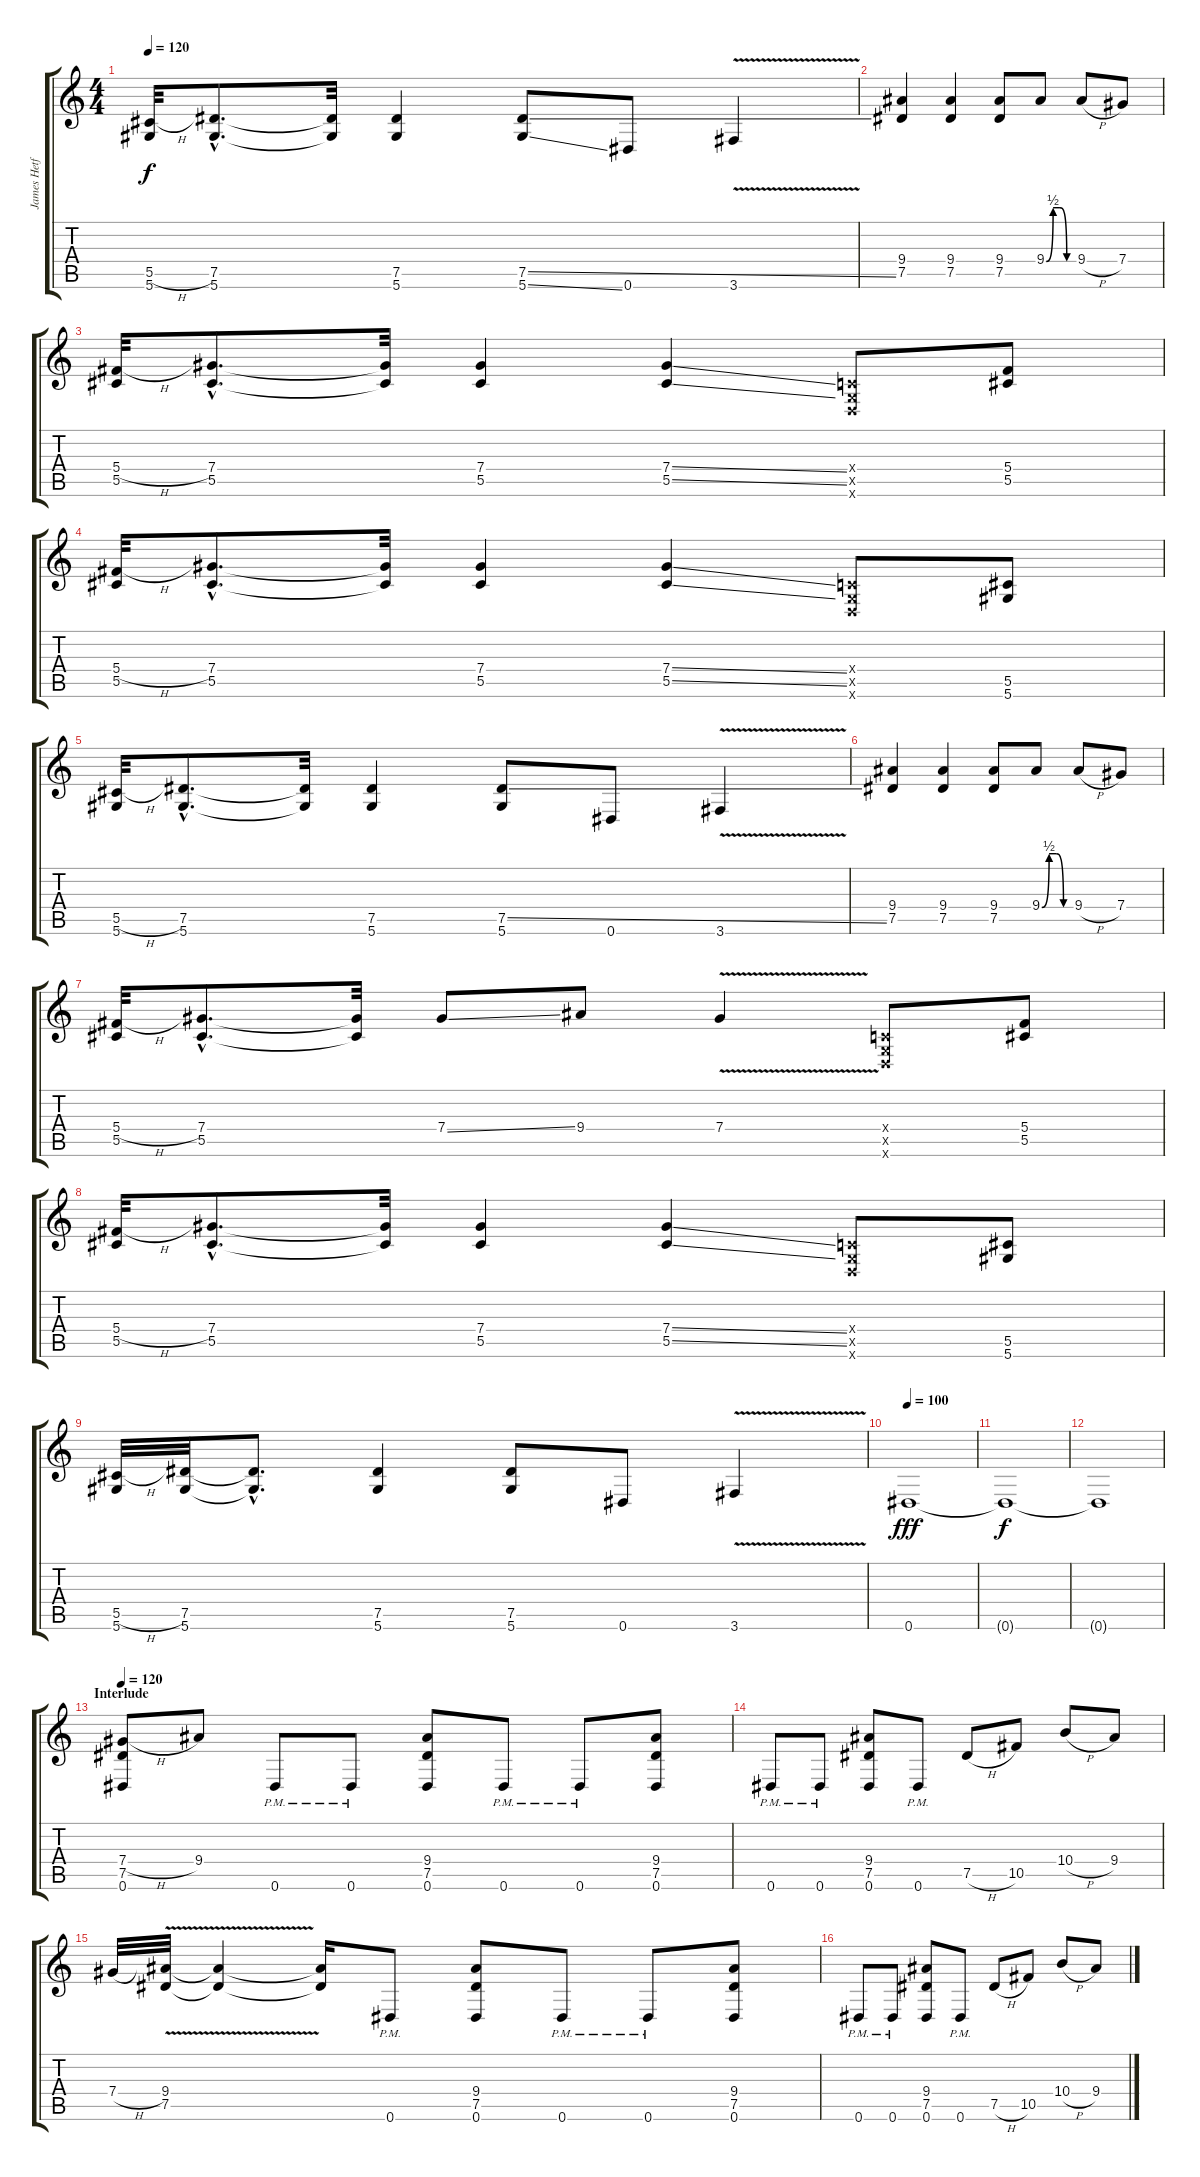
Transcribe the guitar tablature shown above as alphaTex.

\track ("James Hetfield distortion" "James Hetf") {instrument distortionguitar}
\staff {score tabs}
\tuning (Eb4 Bb3 Gb3 Db3 Ab2 Eb2) {hide}
\ts (4 4)
\tempo 120
\clef g2
\ks c
(5.5{h} 5.6).32{dy f} (7.5{hac} 5.6{hac}).8{d} (7.5{t} 5.6{t}).32 (7.5 5.6).4 (7.5{ss} 5.6{ss}).8 0.6.8 3.6{v}.4 |
(9.4 7.5).4 (9.4 7.5).4 (9.4 7.5).8 9.4{be (custom 0 0 15 2 30 2 45 0 60 0)}.8 9.4{h}.8 7.4.8 |
(5.4{h} 5.5).32 (7.4{hac} 5.5{hac}).8{d} (7.4{t} 5.5{t}).32 (7.4 5.5).4 (7.4{ss} 5.5{ss}).4 (-1.4{x} -1.5{x} -1.6{x}).8 (5.4 5.5).8 |
(5.4{h} 5.5).32 (7.4{hac} 5.5{hac}).8{d} (7.4{t} 5.5{t}).32 (7.4 5.5).4 (7.4{ss} 5.5{ss}).4 (-1.4{x} -1.5{x} -1.6{x}).8 (5.5 5.6).8 |
(5.5{h} 5.6).32 (7.5{hac} 5.6{hac}).8{d} (7.5{t} 5.6{t}).32 (7.5 5.6).4 (7.5{ss} 5.6).8 0.6.8 3.6{v}.4 |
(9.4 7.5).4 (9.4 7.5).4 (9.4 7.5).8 9.4{be (custom 0 0 15 2 30 2 45 0 60 0)}.8 9.4{h}.8 7.4.8 |
(5.4{h} 5.5).32 (7.4{hac} 5.5{hac}).8{d} (7.4{t} 5.5{t}).32 7.4{ss}.8 9.4.8 7.4{v}.4 (-1.4{x} -1.5{x} -1.6{x}).8 (5.4 5.5).8 |
(5.4{h} 5.5).32 (7.4{hac} 5.5{hac}).8{d} (7.4{t} 5.5{t}).32 (7.4 5.5).4 (7.4{ss} 5.5{ss}).4 (-1.4{x} -1.5{x} -1.6{x}).8 (5.5 5.6).8 |
(5.5{h} 5.6).32 (7.5 5.6).32 (7.5{hac t} 5.6{hac t}).8{d} (7.5 5.6).4 (7.5 5.6).8 0.6.8 3.6{v}.4 |
\tempo 100
0.6.1{dy fff} |
0.6{t}.1{dy f} |
0.6{t}.1 |
\section ("" "Interlude")
\tempo 120
(7.4{h} 7.5 0.6).8 9.4.8 0.6{pm}.8 0.6{pm}.8 (9.4 7.5 0.6).8 0.6{pm}.8 0.6{pm}.8 (9.4 7.5 0.6).8 |
0.6{pm}.8 0.6{pm}.8 (9.4 7.5 0.6).8 0.6{pm}.8 7.5{h}.8 10.5.8 10.4{h}.8 9.4.8 |
7.4{h}.32 (9.4{v} 7.5{v}).32 (9.4{t} 7.5{t}).4 (9.4{t} 7.5{t}).16 0.6{pm}.8 (9.4 7.5 0.6).8 0.6{pm}.8 0.6{pm}.8 (9.4 7.5 0.6).8 |
0.6{pm}.8 0.6{pm}.8 (9.4 7.5 0.6).8 0.6{pm}.8 7.5{h}.8 10.5.8 10.4{h}.8 9.4.8
